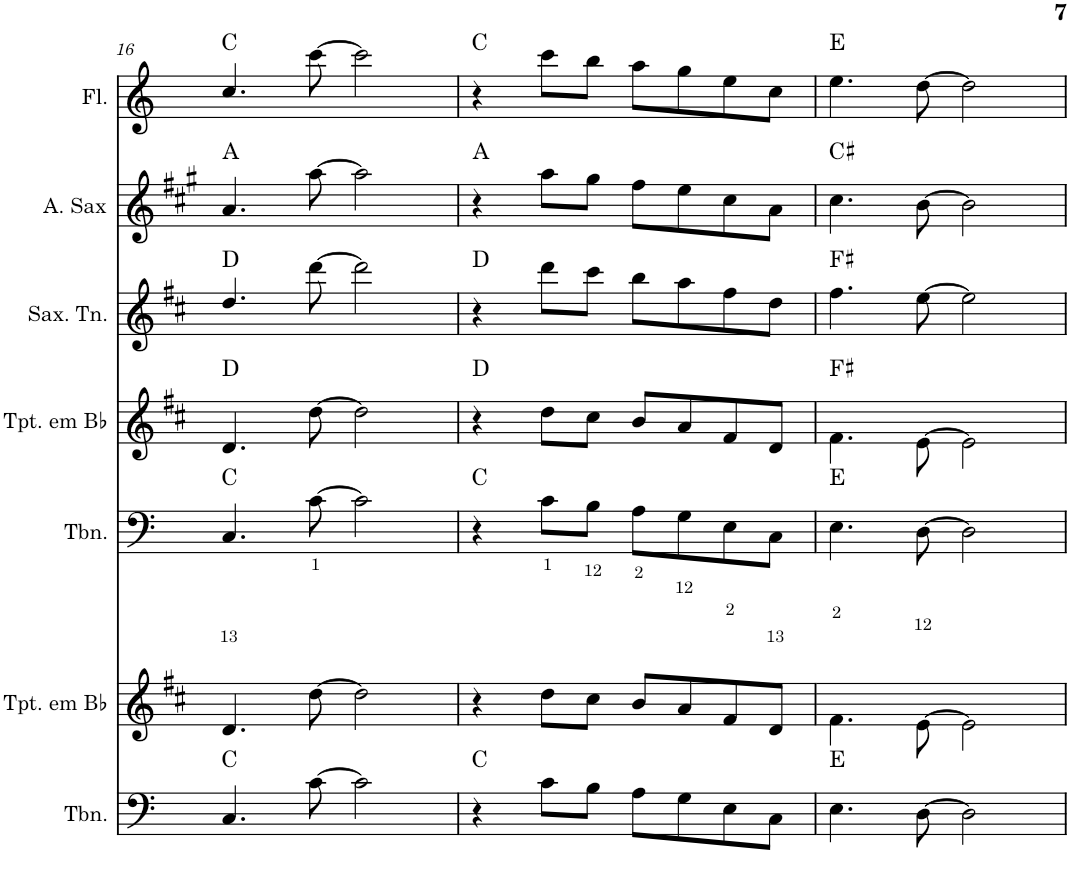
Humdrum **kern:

**kern	**harte	**kern	**kern	**kern	**harte	**kern	**harte	**kern	**harte	**kern	**harte
*part7	*part7	*part6	*part5	*part4	*part4	*part3	*part3	*part2	*part2	*part1	*part1
*staff7	*	*staff6	*staff5	*staff4	*	*staff3	*	*staff2	*	*staff1	*
*I"Trombone	*	*I"Trompete em Bb	*I"Trombone	*I"Trompete em Bb	*	*I"Saxofone Tenor	*	*I"Saxofone Alto	*	*I"Flauta Transversal	*
*I'Tbn.	*	*I'Tpt. em Bb	*I'Tbn.	*I'Tpt. em Bb	*	*I'Sax. Tn.	*	*	*	*I'Fl.	*
!!LO:PB:g=z
*clefF4	*	*clefG2	*clefF4	*clefG2	*	*clefG2	*	*clefG2	*	*clefG2	*
*	*	*Trd1c2	*	*Trd1c2	*	*Trd8c14	*	*Trd5c9	*	*	*
*k[]	*	*k[f#c#]	*k[]	*k[f#c#]	*	*k[f#c#]	*	*k[f#c#g#]	*	*k[]	*
*M4/4	*	*M4/4	*M4/4	*M4/4	*	*M4/4	*	*M4/4	*	*M4/4	*
=16	=16	=16	=16	=16	=16	=16	=16	=16	=16	=16	=16
4.C/	C:maj	4.d/	4.C/	4.d/	D:maj	4.dd/	D:maj	4.a/	A:maj	4.cc/	C:maj
[8c\	.	[8dd\	[8c\	[8dd\	.	[8ddd\	.	[8aa\	.	[8ccc\	.
2c\]	.	2dd\]	2c\]	2dd\]	.	2ddd\]	.	2aa\]	.	2ccc\]	.
=17	=17	=17	=17	=17	=17	=17	=17	=17	=17	=17	=17
4r	C:maj	4r	4r	4r	D:maj	4r	D:maj	4r	A:maj	4r	C:maj
8c\L	.	8dd\L	8c\L	8dd\L	.	8ddd\L	.	8aa\L	.	8ccc\L	.
8B\J	.	8cc#\J	8B\J	8cc#\J	.	8ccc#\J	.	8gg#\J	.	8bb\J	.
8A\L	.	8b/L	8A\L	8b/L	.	8bb\L	.	8ff#\L	.	8aa\L	.
8G\	.	8a/	8G\	8a/	.	8aa\	.	8ee\	.	8gg\	.
8E\	.	8f#/	8E\	8f#/	.	8ff#\	.	8cc#\	.	8ee\	.
8C\J	.	8d/J	8C\J	8d/J	.	8dd\J	.	8a\J	.	8cc\J	.
=18	=18	=18	=18	=18	=18	=18	=18	=18	=18	=18	=18
4.E\	E:maj	4.f#\	4.E\	4.f#\	F#:maj	4.ff#\	F#:maj	4.cc#\	C#:maj	4.ee\	E:maj
[8D\	.	[8e\	[8D\	[8e\	.	[8ee\	.	[8b\	.	[8dd\	.
2D\]	.	2e\]	2D\]	2e\]	.	2ee\]	.	2b\]	.	2dd\]	.
=	=	=	=	=	=	=	=	=	=	=	=
*-	*-	*-	*-	*-	*-	*-	*-	*-	*-	*-	*-
